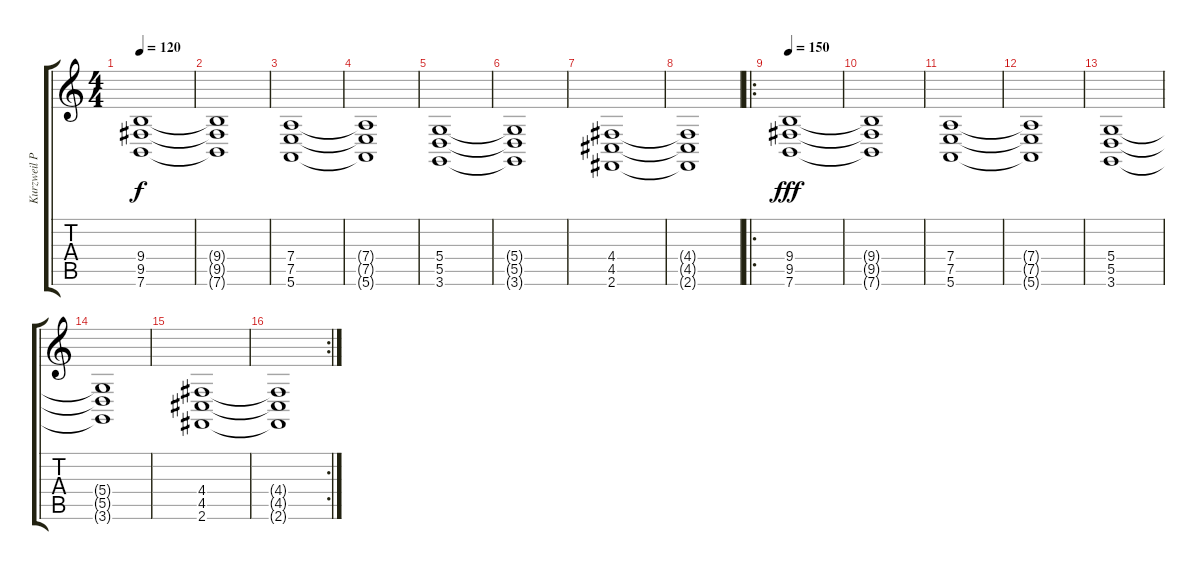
\track ("Kurzweil PC-2X/O 88" "Kurzweil P") {instrument choiraahs}
\staff {score tabs}
\tuning (E4 B3 G3 D3 A2 E2) {hide}
\ts (4 4)
\tempo 120
\clef g2
\ks c
(9.4 9.5 7.6).1{dy f} |
(9.4{t} 9.5{t} 7.6{t}).1 |
(7.4 7.5 5.6).1 |
(7.4{t} 7.5{t} 5.6{t}).1 |
(5.4 5.5 3.6).1 |
(5.4{t} 5.5{t} 3.6{t}).1 |
(4.4 4.5 2.6).1 |
(4.4{t} 4.5{t} 2.6{t}).1 |
\ro
\tempo 150
(9.4 9.5 7.6).1{dy fff} |
(9.4{t} 9.5{t} 7.6{t}).1 |
(7.4 7.5 5.6).1 |
(7.4{t} 7.5{t} 5.6{t}).1 |
(5.4 5.5 3.6).1 |
(5.4{t} 5.5{t} 3.6{t}).1 |
(4.4 4.5 2.6).1 |
\rc 2
(4.4{t} 4.5{t} 2.6{t}).1
